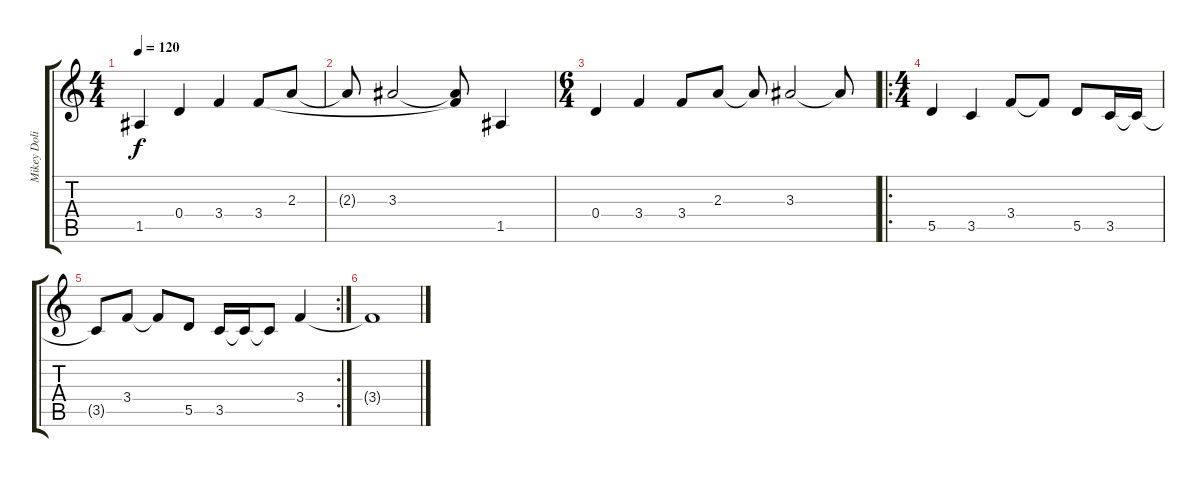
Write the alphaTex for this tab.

\track ("Mikey Doling (clean)" "Mikey Doli") {instrument acousticguitarnylon}
\staff {score tabs}
\tuning (E4 B3 G3 D3 A2 D2) {hide}
\ts (4 4)
\tempo 120
\clef g2
\ks c
1.5.4{dy f} 0.4.4 3.4.4 3.4.8 2.3.8 |
2.3{t}.8 3.3.2 (3.3{t} 3.4{t}).8 1.5.4 |
\ts (6 4)
0.4.4 3.4.4 3.4.8 2.3.8 2.3{t}.8 3.3.2 3.3{t}.8 |
\ro
\ts (4 4)
5.5.4 3.5.4 3.4.8 3.4{t}.8 5.5.8 3.5.16 3.5{t}.16 |
\rc 2
3.5{t}.8 3.4.8 3.4{t}.8 5.5.8 3.5.16 3.5{t}.16 3.5{t}.8 3.4.4 |
3.4{t}.1
